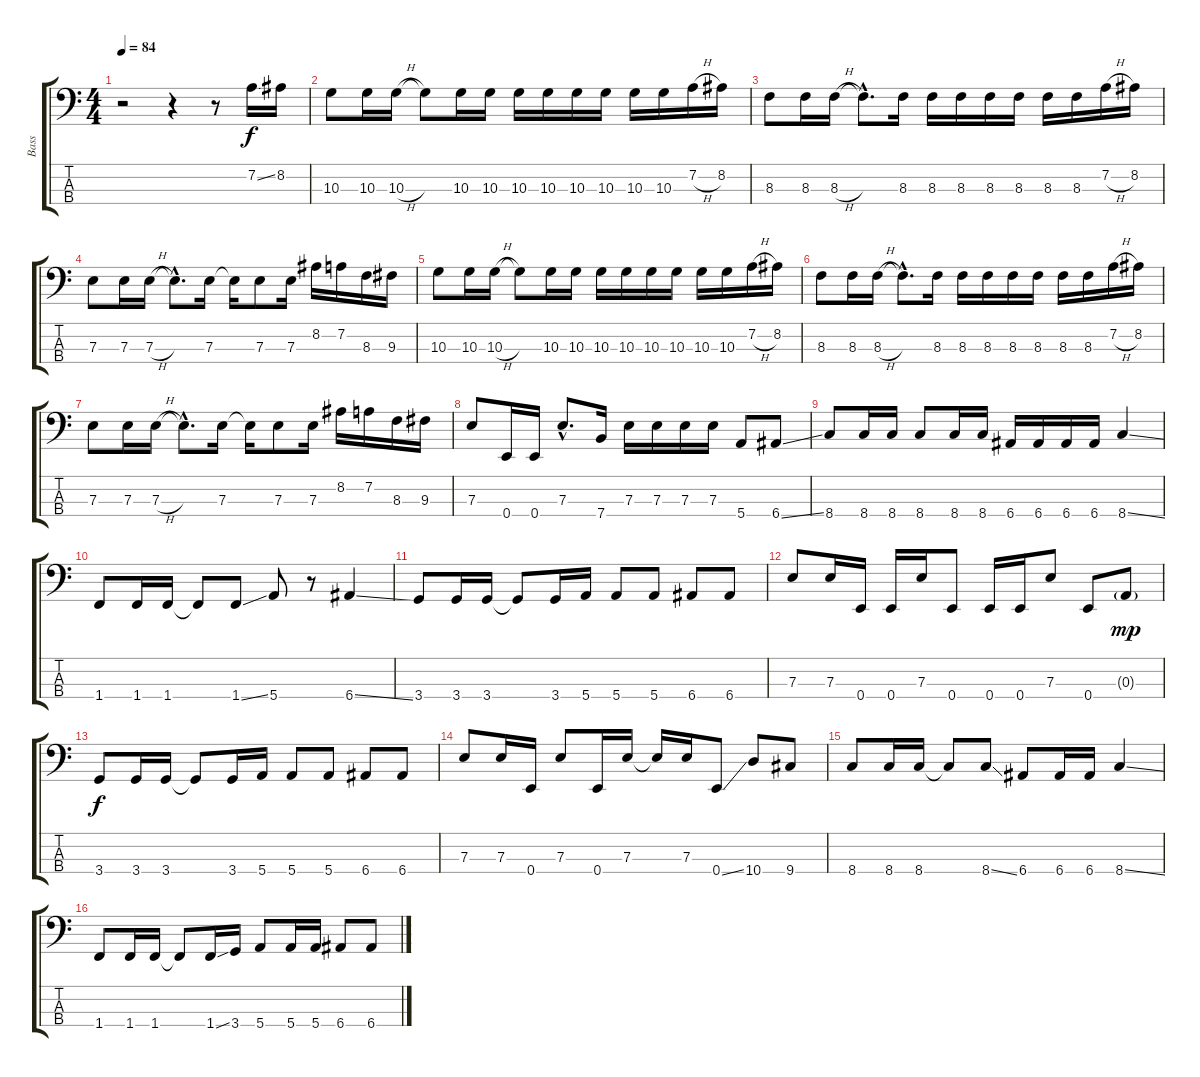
\track ("Bass" "Bass") {instrument electricbasspick}
\staff {score tabs}
\tuning (G2 D2 A1 E1) {hide}
\ts (4 4)
\tempo 84
\clef f4
\ks c
r.2{dy f} r.4 r.8 7.2{ss}.16 8.2.16 |
10.3.8 10.3.16 10.3{h}.16 10.3{t}.8 10.3.16 10.3.16 10.3.16 10.3.16 10.3.16 10.3.16 10.3.16 10.3.16 7.2{h}.16 8.2.16 |
8.3.8 8.3.16 8.3{h}.16 8.3{hac t}.8{d} 8.3.16 8.3.16 8.3.16 8.3.16 8.3.16 8.3.16 8.3.16 7.2{h}.16 8.2.16 |
7.3.8 7.3.16 7.3{h}.16 7.3{hac t}.8{d} 7.3.16 7.3{t}.16 7.3.8 7.3.16 8.2.16 7.2.16 8.3.16 9.3.16 |
10.3.8 10.3.16 10.3{h}.16 10.3{t}.8 10.3.16 10.3.16 10.3.16 10.3.16 10.3.16 10.3.16 10.3.16 10.3.16 7.2{h}.16 8.2.16 |
8.3.8 8.3.16 8.3{h}.16 8.3{hac t}.8{d} 8.3.16 8.3.16 8.3.16 8.3.16 8.3.16 8.3.16 8.3.16 7.2{h}.16 8.2.16 |
7.3.8 7.3.16 7.3{h}.16 7.3{hac t}.8{d} 7.3.16 7.3{t}.16 7.3.8 7.3.16 8.2.16 7.2.16 8.3.16 9.3.16 |
7.3.8 0.4.16 0.4.16 7.3{hac}.8{d} 7.4.16 7.3.16 7.3.16 7.3.16 7.3.16 5.4.8 6.4{ss}.8 |
8.4.8 8.4.16 8.4.16 8.4.8 8.4.16 8.4.16 6.4.16 6.4.16 6.4.16 6.4.16 8.4{ss}.4 |
1.4.8 1.4.16 1.4.16 1.4{t}.8 1.4{ss}.8 5.4.8 r.8 6.4{ss}.4 |
3.4.8 3.4.16 3.4.16 3.4{t}.8 3.4.16 5.4.16 5.4.8 5.4.8 6.4.8 6.4.8 |
7.3.8 7.3.16 0.4.16 0.4.16 7.3.16 0.4.8 0.4.16 0.4.16 7.3.8 0.4.8 0.3{g}.8{dy mp} |
3.4.8{dy f} 3.4.16 3.4.16 3.4{t}.8 3.4.16 5.4.16 5.4.8 5.4.8 6.4.8 6.4.8 |
7.3.8 7.3.16 0.4.16 7.3.8 0.4.16 7.3.16 7.3{t}.16 7.3.16 0.4{ss}.8 10.4.8 9.4.8 |
8.4.8 8.4.16 8.4.16 8.4{t}.8 8.4{ss}.8 6.4.8 6.4.16 6.4.16 8.4{ss}.4 |
1.4.8 1.4.16 1.4.16 1.4{t}.8 1.4{ss}.16 3.4.16 5.4.8 5.4.16 5.4.16 6.4.8 6.4{ss}.8
